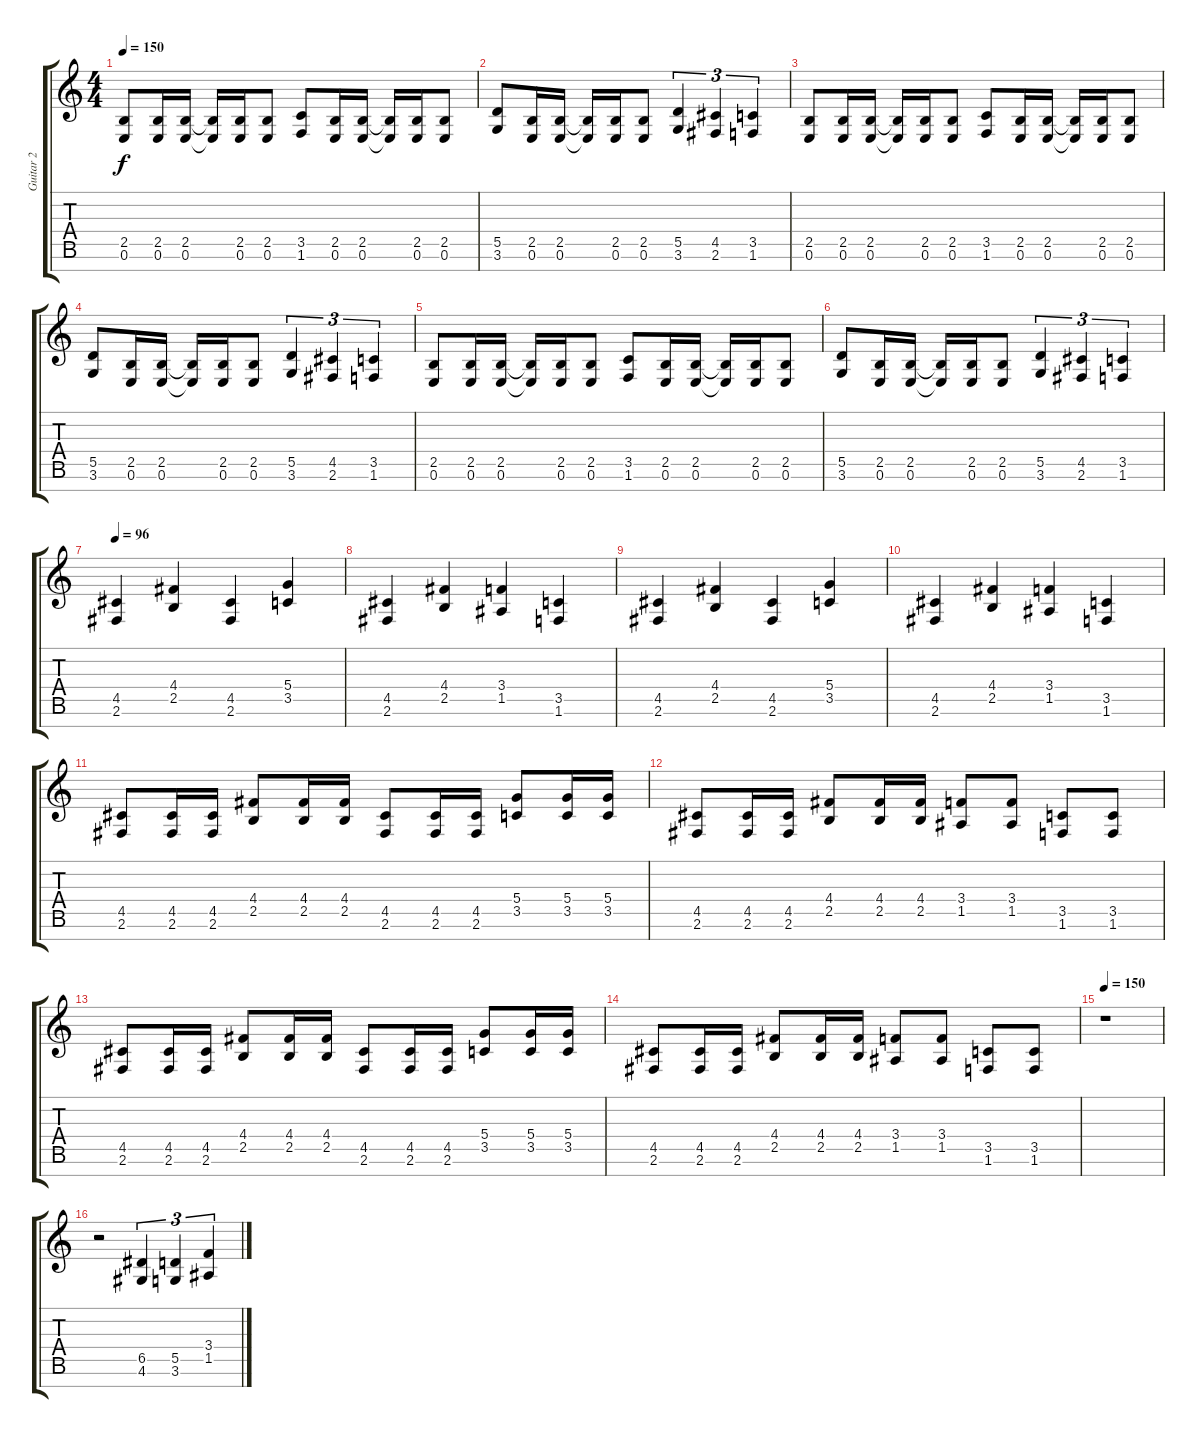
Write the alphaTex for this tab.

\track ("Guitar 2" "Guitar 2") {instrument distortionguitar}
\staff {score tabs}
\tuning (E4 B3 G3 D3 A2 E2 B1) {hide}
\ts (4 4)
\tempo 150
\clef g2
\ks c
(2.5 0.6).8{dy f} (2.5 0.6).16 (2.5 0.6).16 (2.5{t} 0.6{t}).16 (2.5 0.6).16 (2.5 0.6).8 (3.5 1.6).8 (2.5 0.6).16 (2.5 0.6).16 (2.5{t} 0.6{t}).16 (2.5 0.6).16 (2.5 0.6).8 |
(5.5 3.6).8 (2.5 0.6).16 (2.5 0.6).16 (2.5{t} 0.6{t}).16 (2.5 0.6).16 (2.5 0.6).8 (5.5 3.6).4{tu (3 2)} (4.5 2.6).4{tu (3 2)} (3.5 1.6).4{tu (3 2)} |
(2.5 0.6).8 (2.5 0.6).16 (2.5 0.6).16 (2.5{t} 0.6{t}).16 (2.5 0.6).16 (2.5 0.6).8 (3.5 1.6).8 (2.5 0.6).16 (2.5 0.6).16 (2.5{t} 0.6{t}).16 (2.5 0.6).16 (2.5 0.6).8 |
(5.5 3.6).8 (2.5 0.6).16 (2.5 0.6).16 (2.5{t} 0.6{t}).16 (2.5 0.6).16 (2.5 0.6).8 (5.5 3.6).4{tu (3 2)} (4.5 2.6).4{tu (3 2)} (3.5 1.6).4{tu (3 2)} |
(2.5 0.6).8 (2.5 0.6).16 (2.5 0.6).16 (2.5{t} 0.6{t}).16 (2.5 0.6).16 (2.5 0.6).8 (3.5 1.6).8 (2.5 0.6).16 (2.5 0.6).16 (2.5{t} 0.6{t}).16 (2.5 0.6).16 (2.5 0.6).8 |
(5.5 3.6).8 (2.5 0.6).16 (2.5 0.6).16 (2.5{t} 0.6{t}).16 (2.5 0.6).16 (2.5 0.6).8 (5.5 3.6).4{tu (3 2)} (4.5 2.6).4{tu (3 2)} (3.5 1.6).4{tu (3 2)} |
\tempo 96
(4.5 2.6).4 (4.4 2.5).4 (4.5 2.6).4 (5.4 3.5).4 |
(4.5 2.6).4 (4.4 2.5).4 (3.4 1.5).4 (3.5 1.6).4 |
(4.5 2.6).4 (4.4 2.5).4 (4.5 2.6).4 (5.4 3.5).4 |
(4.5 2.6).4 (4.4 2.5).4 (3.4 1.5).4 (3.5 1.6).4 |
(4.5 2.6).8 (4.5 2.6).16 (4.5 2.6).16 (4.4 2.5).8 (4.4 2.5).16 (4.4 2.5).16 (4.5 2.6).8 (4.5 2.6).16 (4.5 2.6).16 (5.4 3.5).8 (5.4 3.5).16 (5.4 3.5).16 |
(4.5 2.6).8 (4.5 2.6).16 (4.5 2.6).16 (4.4 2.5).8 (4.4 2.5).16 (4.4 2.5).16 (3.4 1.5).8 (3.4 1.5).8 (3.5 1.6).8 (3.5 1.6).8 |
(4.5 2.6).8 (4.5 2.6).16 (4.5 2.6).16 (4.4 2.5).8 (4.4 2.5).16 (4.4 2.5).16 (4.5 2.6).8 (4.5 2.6).16 (4.5 2.6).16 (5.4 3.5).8 (5.4 3.5).16 (5.4 3.5).16 |
(4.5 2.6).8 (4.5 2.6).16 (4.5 2.6).16 (4.4 2.5).8 (4.4 2.5).16 (4.4 2.5).16 (3.4 1.5).8 (3.4 1.5).8 (3.5 1.6).8 (3.5 1.6).8 |
\tempo 150
r.1 |
r.2 (6.5 4.6).4{tu (3 2)} (5.5 3.6).4{tu (3 2)} (3.4 1.5).4{tu (3 2)}
